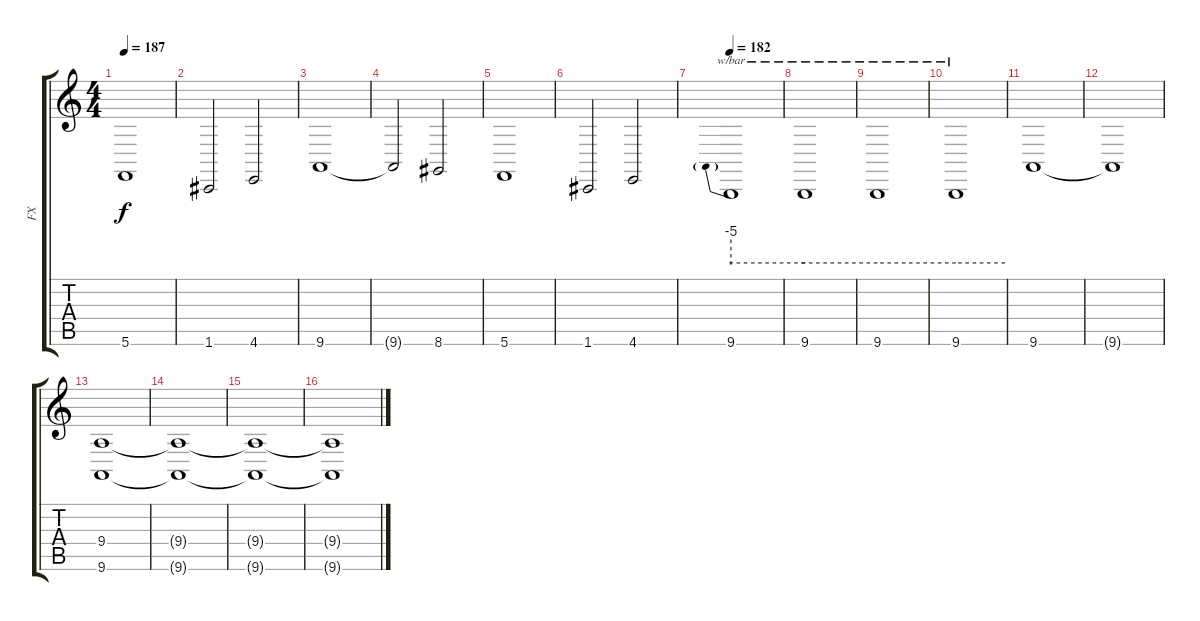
\track ("FX" "FX") {instrument fx7echoes}
\staff {score tabs}
\tuning (D4 A3 F3 C3 G2 C2) {hide}
\ts (4 4)
\tempo 187
\clef g2
\ks c
5.6.1{dy f} |
1.6.2 4.6.2 |
9.6.1 |
9.6{t}.2 8.6.2 |
5.6.1 |
1.6.2 4.6.2 |
\tempo 182
9.6.1{tbe (predive default 0 -20 60 -20) instrument fx8scifi} |
9.6.1{tbe (hold default 0 -20 60 -20) instrument fx8scifi} |
9.6.1{tbe (hold default 0 -20 60 -20) instrument fx8scifi} |
9.6.1{tbe (hold default 0 -20 60 -20) instrument fx8scifi} |
9.6.1{instrument helicopter} |
9.6{t}.1 |
(9.4 9.6).1 |
(9.4{t} 9.6{t}).1 |
(9.4{t} 9.6{t}).1 |
(9.4{t} 9.6{t}).1
